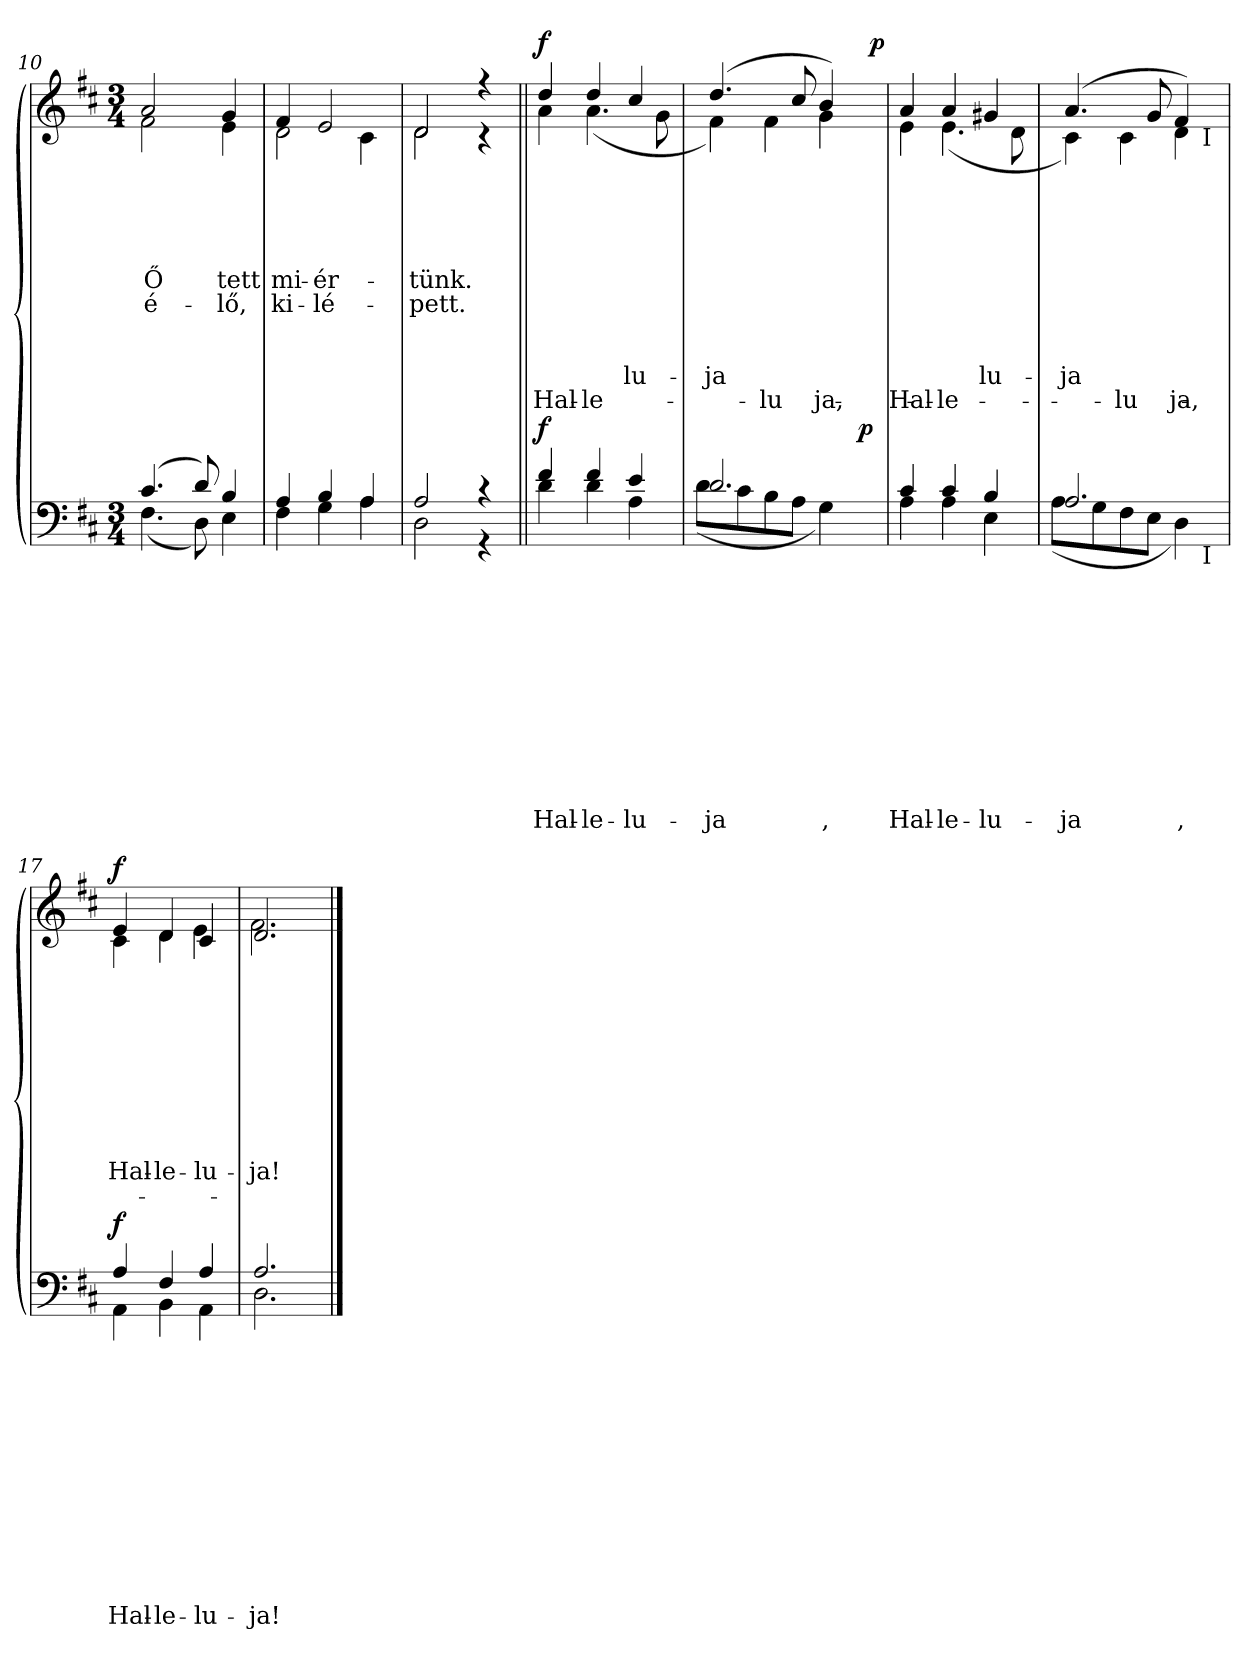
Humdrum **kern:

**kern	**text	**text	**text	**text	**text	**text	**text	**text	**text	**text	**text	**text	**dynam	**kern	**text	**text	**text	**text	**text	**text	**text	**text	**text	**text	**dynam
*part2	*part2	*part2	*part2	*part2	*part2	*part2	*part2	*part2	*part2	*part2	*part2	*part2	*part2	*part1	*part1	*part1	*part1	*part1	*part1	*part1	*part1	*part1	*part1	*part1	*part1
*staff2	*staff2	*staff2	*staff2	*staff2	*staff2	*staff2	*staff2	*staff2	*staff2	*staff2	*staff2	*staff2	*staff2	*staff1	*staff1	*staff1	*staff1	*staff1	*staff1	*staff1	*staff1	*staff1	*staff1	*staff1	*staff1
*clefF4	*	*	*	*	*	*	*	*	*	*	*	*	*	*clefG2	*	*	*	*	*	*	*	*	*	*	*
*k[f#c#]	*	*	*	*	*	*	*	*	*	*	*	*	*	*k[f#c#]	*	*	*	*	*	*	*	*	*	*	*
*b:	*	*	*	*	*	*	*	*	*	*	*	*	*	*b:	*	*	*	*	*	*	*	*	*	*	*
*M3/4	*	*	*	*	*	*	*	*	*	*	*	*	*	*M3/4	*	*	*	*	*	*	*	*	*	*	*
=10	=10	=10	=10	=10	=10	=10	=10	=10	=10	=10	=10	=10	=10	=10	=10	=10	=10	=10	=10	=10	=10	=10	=10	=10	=10
*^	*	*	*	*	*	*	*	*	*	*	*	*	*	*	*	*	*	*	*	*	*	*	*	*	*
!	!	!	!	!	!	!	!	!	!	!	!	!	!	!	!	!	!	!	!	!LO:LY:b	!LO:LY:b	!	!	!	!	!
*	*	*	*	*	*	*	*	*	*	*	*	*	*	*	*^	*	*	*	*	*	*	*	*	*	*	*
(>4.c#/	(<4.F#\	.	.	.	.	.	.	.	.	.	.	.	.	.	2a/	2f#\	.	.	.	.	Ő	é-	.	.	.	.	.
8d/)	8D\)	.	.	.	.	.	.	.	.	.	.	.	.	.	.	.	.	.	.	.	.	.	.	.	.	.	.
!	!	!	!	!	!	!	!	!	!	!	!	!	!	!	!	!	!	!	!	!	!LO:LY:b	!LO:LY:b	!	!	!	!	!
4B/	4E\	.	.	.	.	.	.	.	.	.	.	.	.	.	4g/	4e\	.	.	.	.	tett	-lő,	.	.	.	.	.
=11	=11	=11	=11	=11	=11	=11	=11	=11	=11	=11	=11	=11	=11	=11	=11	=11	=11	=11	=11	=11	=11	=11	=11	=11	=11	=11	=11
!	!	!	!	!	!	!	!	!	!	!	!	!	!	!	!	!	!	!	!	!	!LO:LY:b	!LO:LY:b	!	!	!	!	!
4A/	4F#\	.	.	.	.	.	.	.	.	.	.	.	.	.	4f#/	2d\	.	.	.	.	mi-	ki-	.	.	.	.	.
!	!	!	!	!	!	!	!	!	!	!	!	!	!	!	!	!	!	!	!	!	!LO:LY:b	!LO:LY:b	!	!	!	!	!
4B/	4G\	.	.	.	.	.	.	.	.	.	.	.	.	.	2e/	.	.	.	.	.	-ér-	-lé-	.	.	.	.	.
4A/	4A\	.	.	.	.	.	.	.	.	.	.	.	.	.	.	4c#\	.	.	.	.	.	.	.	.	.	.	.
=12	=12	=12	=12	=12	=12	=12	=12	=12	=12	=12	=12	=12	=12	=12	=12	=12	=12	=12	=12	=12	=12	=12	=12	=12	=12	=12	=12
!	!	!	!	!	!	!	!	!	!	!	!	!	!	!	!	!	!	!	!	!	!LO:LY:b	!LO:LY:b	!	!	!	!	!
2A/	2D\	.	.	.	.	.	.	.	.	.	.	.	.	.	2d/	2d\	.	.	.	.	-tünk.	-pett.	.	.	.	.	.
4r	4r	.	.	.	.	.	.	.	.	.	.	.	.	.	4r	4r	.	.	.	.	.	.	.	.	.	.	.
!!LO:LB:g=z	!!
=13||	=13||	=13||	=13||	=13||	=13||	=13||	=13||	=13||	=13||	=13||	=13||	=13||	=13||	=13||	=13||	=13||	=13||	=13||	=13||	=13||	=13||	=13||	=13||	=13||	=13||	=13||	=13||
!	!	!	!	!	!	!	!	!	!	!	!	!LO:LY:a	!	!	!	!	!	!	!	!	!	!	!	!	!	!	!
!	!	!	!	!	!	!	!	!	!	!	!	!	!	!	!	!	!	!	!	!	!	!	!	!	!LO:LY:a	!	!
!	!	!	!	!	!	!	!	!	!	!	!	!	!	!LO:DY:a	!	!	!	!	!	!	!	!	!	!	!	!LO:LY:b	!LO:DY:a
4f#/	4d\	.	.	.	.	.	.	.	.	.	.	Hal-	.	f	4dd/	4a\	.	.	.	.	.	.	.	.	.	Hal-	f
!	!	!	!	!	!	!	!	!	!	!	!	!LO:LY:a	!	!	!	!	!	!	!	!	!	!	!	!	!	!	!
!	!	!	!	!	!	!	!	!	!	!	!	!	!	!	!	!	!	!	!	!	!	!	!	!	!LO:LY:a	!	!
!	!	!	!	!	!	!	!	!	!	!	!	!	!	!	!	!	!	!	!	!	!	!	!	!	!	!LO:LY:b	!
4f#/	4d\	.	.	.	.	.	.	.	.	.	.	-le-	.	.	4dd/	(<4.a\	.	.	.	.	.	.	.	.	.	-le-	.
!	!	!	!	!	!	!	!	!	!	!	!	!LO:LY:a	!	!	!	!	!	!	!	!	!	!	!	!	!	!	!
!	!	!	!	!	!	!	!	!	!	!	!	!	!	!	!	!	!	!	!	!	!	!	!	!	!LO:LY:a	!	!
4e/	4A\	.	.	.	.	.	.	.	.	.	.	-lu-	.	.	4cc#/	.	.	.	.	.	.	.	.	.	-lu-	.	.
.	.	.	.	.	.	.	.	.	.	.	.	.	.	.	.	8g\	.	.	.	.	.	.	.	.	.	.	.
*v	*v	*	*	*	*	*	*	*	*	*	*	*	*	*	*	*	*	*	*	*	*	*	*	*	*	*	*
*	*	*	*	*	*	*	*	*	*	*	*	*	*	*v	*v	*	*	*	*	*	*	*	*	*	*	*
=14	=14	=14	=14	=14	=14	=14	=14	=14	=14	=14	=14	=14	=14	=14	=14	=14	=14	=14	=14	=14	=14	=14	=14	=14	=14
*	*	*	*	*	*	*	*	*	*	*	*	*	*	*^	*	*	*	*	*	*	*	*	*	*	*
!	!	!	!	!	!	!	!	!	!	!	!LO:LY:a	!	!	!	!	!	!	!	!	!	!	!	!	!	!	!
*^	*	*	*	*	*	*	*	*	*	*	*	*	*	*v	*v	*	*	*	*	*	*	*	*	*	*	*
*	*	*	*	*	*	*	*	*	*	*	*	*	*	*	*^	*	*	*	*	*	*	*	*	*	*	*
!	!	!	!	!	!	!	!	!	!	!	!	!	!	!	!	!	!	!	!	!	!	!	!	!	!LO:LY:a	!	!
*	*^	*	*	*	*	*	*	*	*	*	*	*	*	*	*	*^	*	*	*	*	*	*	*	*	*	*	*
2.d/	(<8d\L	2ryy	.	.	.	.	.	.	.	.	.	.	-ja	.	.	(4.dd/	4f#\)	2ryy	.	.	.	.	.	.	.	.	-ja	.	.
.	8c#\	.	.	.	.	.	.	.	.	.	.	.	.	.	.	.	.	.	.	.	.	.	.	.	.	.	.	.	.
!	!	!	!	!	!	!	!	!	!	!	!	!	!	!	!	!	!	!	!	!	!	!	!	!	!	!	!	!LO:LY:b	!
.	8B\	.	.	.	.	.	.	.	.	.	.	.	.	.	.	.	4f#\	.	.	.	.	.	.	.	.	.	.	-lu-	.
.	8A\J	.	.	.	.	.	.	.	.	.	.	.	.	.	.	8cc#/	.	.	.	.	.	.	.	.	.	.	.	.	.
!	!	!	!	!	!	!	!	!	!	!	!	!	!LO:LY:a	!	!	!	!	!	!	!	!	!	!	!	!	!	!	!	!
!	!	!	!	!	!	!	!	!	!	!	!	!	!	!	!	!	!	!	!	!	!	!	!	!	!	!	!LO:LY:a	!	!
!	!	!	!	!	!	!	!	!	!	!	!	!	!	!	!	!	!	!	!	!	!	!	!	!	!	!	!	!LO:LY:b	!
.	4G\)	8ryy	.	.	.	.	.	.	.	.	.	.	,	.	.	4b/)	4g\	8.ryy	.	.	.	.	.	.	.	.	.	-ja,	.
.	.	32ryy	.	.	.	.	.	.	.	.	.	.	.	.	.	.	.	.	.	.	.	.	.	.	.	.	.	.	.
!	!	!	!	!	!	!	!	!	!	!	!	!	!	!	!LO:DY:a	!	!	!	!	!	!	!	!	!	!	!	!	!	!
.	.	16.ryy	.	.	.	.	.	.	.	.	.	.	.	.	p	.	.	.	.	.	.	.	.	.	.	.	.	.	.
!	!	!	!	!	!	!	!	!	!	!	!	!	!	!	!	!	!	!	!	!	!	!	!	!	!	!	!	!	!LO:DY:a
.	.	.	.	.	.	.	.	.	.	.	.	.	.	.	.	.	.	16ryy	.	.	.	.	.	.	.	.	.	.	p
*v	*v	*v	*	*	*	*	*	*	*	*	*	*	*	*	*	*	*	*	*	*	*	*	*	*	*	*	*	*	*
*	*	*	*	*	*	*	*	*	*	*	*	*	*	*v	*v	*v	*	*	*	*	*	*	*	*	*	*	*
=15	=15	=15	=15	=15	=15	=15	=15	=15	=15	=15	=15	=15	=15	=15	=15	=15	=15	=15	=15	=15	=15	=15	=15	=15	=15
*^	*	*	*	*	*	*	*	*	*	*	*	*	*	*^	*	*	*	*	*	*	*	*	*	*	*
*	*^	*	*	*	*	*	*	*	*	*	*	*	*	*	*	*^	*	*	*	*	*	*	*	*	*	*	*
!	!	!	!	!	!	!	!	!	!	!	!	!	!LO:LY:a	!	!	!	!	!	!	!	!	!	!	!	!	!	!	!	!
*	*v	*v	*	*	*	*	*	*	*	*	*	*	*	*	*	*	*	*	*	*	*	*	*	*	*	*	*	*	*
*	*	*	*	*	*	*	*	*	*	*	*	*	*	*	*v	*v	*v	*	*	*	*	*	*	*	*	*	*	*
*	*^	*	*	*	*	*	*	*	*	*	*	*	*	*	*^	*	*	*	*	*	*	*	*	*	*	*
*	*	*	*	*	*	*	*	*	*	*	*	*	*	*	*	*	*^	*	*	*	*	*	*	*	*	*	*	*
!	!	!	!	!	!	!	!	!	!	!	!	!	!	!	!	!	!	!	!	!	!	!	!	!	!	!	!LO:LY:a	!	!
*	*v	*v	*	*	*	*	*	*	*	*	*	*	*	*	*	*	*	*	*	*	*	*	*	*	*	*	*	*	*
*	*	*	*	*	*	*	*	*	*	*	*	*	*	*	*	*v	*v	*	*	*	*	*	*	*	*	*	*	*
*	*^	*	*	*	*	*	*	*	*	*	*	*	*	*	*	*^	*	*	*	*	*	*	*	*	*	*	*
!	!	!	!	!	!	!	!	!	!	!	!	!	!	!	!	!	!	!	!	!	!	!	!	!	!	!	!	!LO:LY:b	!
*	*v	*v	*	*	*	*	*	*	*	*	*	*	*	*	*	*	*	*	*	*	*	*	*	*	*	*	*	*	*
*	*	*	*	*	*	*	*	*	*	*	*	*	*	*	*	*v	*v	*	*	*	*	*	*	*	*	*	*	*
4c#/	4A\	.	.	.	.	.	.	.	.	.	.	Hal-	.	.	4a/	4e\	.	.	.	.	.	.	.	.	.	Hal-	.
!	!	!	!	!	!	!	!	!	!	!	!	!LO:LY:a	!	!	!	!	!	!	!	!	!	!	!	!	!	!	!
!	!	!	!	!	!	!	!	!	!	!	!	!	!	!	!	!	!	!	!	!	!	!	!	!	!LO:LY:a	!	!
!	!	!	!	!	!	!	!	!	!	!	!	!	!	!	!	!	!	!	!	!	!	!	!	!	!	!LO:LY:b	!
4c#/	4A\	.	.	.	.	.	.	.	.	.	.	-le-	.	.	4a/	(<4.e\	.	.	.	.	.	.	.	.	.	-le-	.
!	!	!	!	!	!	!	!	!	!	!	!	!LO:LY:a	!	!	!	!	!	!	!	!	!	!	!	!	!	!	!
!	!	!	!	!	!	!	!	!	!	!	!	!	!	!	!	!	!	!	!	!	!	!	!	!	!LO:LY:a	!	!
4B/	4E\	.	.	.	.	.	.	.	.	.	.	-lu-	.	.	4g#X/	.	.	.	.	.	.	.	.	.	-lu-	.	.
.	.	.	.	.	.	.	.	.	.	.	.	.	.	.	.	8d\	.	.	.	.	.	.	.	.	.	.	.
*v	*v	*	*	*	*	*	*	*	*	*	*	*	*	*	*	*	*	*	*	*	*	*	*	*	*	*	*
*	*	*	*	*	*	*	*	*	*	*	*	*	*	*v	*v	*	*	*	*	*	*	*	*	*	*	*
=16	=16	=16	=16	=16	=16	=16	=16	=16	=16	=16	=16	=16	=16	=16	=16	=16	=16	=16	=16	=16	=16	=16	=16	=16	=16
*	*	*	*	*	*	*	*	*	*	*	*	*	*	*^	*	*	*	*	*	*	*	*	*	*	*
!	!	!	!	!	!	!	!	!	!	!	!LO:LY:a	!	!	!	!	!	!	!	!	!	!	!	!	!	!	!
*^	*	*	*	*	*	*	*	*	*	*	*	*	*	*v	*v	*	*	*	*	*	*	*	*	*	*	*
*	*	*	*	*	*	*	*	*	*	*	*	*	*	*	*^	*	*	*	*	*	*	*	*	*	*	*
!	!	!	!	!	!	!	!	!	!	!	!	!	!	!	!	!	!	!	!	!	!	!	!	!	!LO:LY:a	!	!
*	*^	*	*	*	*	*	*	*	*	*	*	*	*	*	*	*^	*	*	*	*	*	*	*	*	*	*	*
2.A/	(<8A\L	2ryy	.	.	.	.	.	.	.	.	.	.	-ja	.	.	(>4.a/	4c#\)	2ryy	.	.	.	.	.	.	.	.	-ja	.	.
.	8G\	.	.	.	.	.	.	.	.	.	.	.	.	.	.	.	.	.	.	.	.	.	.	.	.	.	.	.	.
!	!	!	!	!	!	!	!	!	!	!	!	!	!	!	!	!	!	!	!	!	!	!	!	!	!	!	!	!LO:LY:b	!
.	8F#\	.	.	.	.	.	.	.	.	.	.	.	.	.	.	.	4c#\	.	.	.	.	.	.	.	.	.	.	-lu-	.
.	8E\J	.	.	.	.	.	.	.	.	.	.	.	.	.	.	8g/	.	.	.	.	.	.	.	.	.	.	.	.	.
!	!	!	!	!	!	!	!	!	!	!	!	!	!LO:LY:a	!	!	!	!	!	!	!	!	!	!	!	!	!	!	!	!
!	!	!	!	!	!	!	!	!	!	!	!	!	!	!	!	!	!	!	!	!	!	!	!	!	!	!	!LO:LY:a	!	!
!	!	!	!	!	!	!	!	!	!	!	!	!	!	!	!	!	!	!	!	!	!	!	!	!	!	!	!	!LO:LY:b	!
.	4D\)	8ryy	.	.	.	.	.	.	.	.	.	.	,	.	.	4f#/)	4d\	8ryy	.	.	.	.	.	.	.	.	.	-ja,	.
!	!	!	!	!	!	!	!	!	!	!	!	!	!	!	!	!	!	!LO:TX:b:t=I	!	!	!	!	!	!	!	!	!	!	!
!	!	!LO:TX:b:t=I	!	!	!	!	!	!	!	!	!	!	!	!	!	!	!	!	!	!	!	!	!	!	!	!	!	!	!
.	.	8ryy	.	.	.	.	.	.	.	.	.	.	.	.	.	.	.	8ryy	.	.	.	.	.	.	.	.	.	.	.
*v	*v	*v	*	*	*	*	*	*	*	*	*	*	*	*	*	*	*	*	*	*	*	*	*	*	*	*	*	*	*
*	*	*	*	*	*	*	*	*	*	*	*	*	*	*v	*v	*v	*	*	*	*	*	*	*	*	*	*	*
=17	=17	=17	=17	=17	=17	=17	=17	=17	=17	=17	=17	=17	=17	=17	=17	=17	=17	=17	=17	=17	=17	=17	=17	=17	=17
*^	*	*	*	*	*	*	*	*	*	*	*	*	*	*^	*	*	*	*	*	*	*	*	*	*	*
*	*^	*	*	*	*	*	*	*	*	*	*	*	*	*	*	*^	*	*	*	*	*	*	*	*	*	*	*
!	!	!	!	!	!	!	!	!	!	!	!	!	!	!LO:LY:a	!	!	!	!	!	!	!	!	!	!	!	!	!	!	!
*	*v	*v	*	*	*	*	*	*	*	*	*	*	*	*	*	*	*	*	*	*	*	*	*	*	*	*	*	*	*
*	*	*	*	*	*	*	*	*	*	*	*	*	*	*	*v	*v	*v	*	*	*	*	*	*	*	*	*	*	*
*	*^	*	*	*	*	*	*	*	*	*	*	*	*	*	*^	*	*	*	*	*	*	*	*	*	*	*
*	*	*	*	*	*	*	*	*	*	*	*	*	*	*	*	*	*^	*	*	*	*	*	*	*	*	*	*	*
!	!	!	!	!	!	!	!	!	!	!	!	!	!	!	!LO:DY:a	!	!	!	!	!	!	!	!	!	!	!	!LO:LY:a	!	!LO:DY:a
*	*v	*v	*	*	*	*	*	*	*	*	*	*	*	*	*	*	*	*	*	*	*	*	*	*	*	*	*	*	*
*	*	*	*	*	*	*	*	*	*	*	*	*	*	*	*	*v	*v	*	*	*	*	*	*	*	*	*	*	*
4A/	4AA\	.	.	.	.	.	.	.	.	.	.	.	Hal-	f	4e/	4c#\	.	.	.	.	.	.	.	.	Hal-	.	f
!	!	!	!	!	!	!	!	!	!	!	!	!	!LO:LY:a	!	!	!	!	!	!	!	!	!	!	!	!	!	!
!	!	!	!	!	!	!	!	!	!	!	!	!	!	!	!	!	!	!	!	!	!	!	!	!	!LO:LY:a	!	!
4F#/	4BB\	.	.	.	.	.	.	.	.	.	.	.	-le-	.	4d/	4d\	.	.	.	.	.	.	.	.	-le-	.	.
!	!	!	!	!	!	!	!	!	!	!	!	!	!LO:LY:a	!	!	!	!	!	!	!	!	!	!	!	!	!	!
!	!	!	!	!	!	!	!	!	!	!	!	!	!	!	!	!	!	!	!	!	!	!	!	!	!LO:LY:a	!	!
4A/	4AA\	.	.	.	.	.	.	.	.	.	.	.	-lu-	.	4c#/	4e\	.	.	.	.	.	.	.	.	-lu-	.	.
=18	=18	=18	=18	=18	=18	=18	=18	=18	=18	=18	=18	=18	=18	=18	=18	=18	=18	=18	=18	=18	=18	=18	=18	=18	=18	=18	=18
!	!	!	!	!	!	!	!	!	!	!	!	!	!LO:LY:a	!	!	!	!	!	!	!	!	!	!	!	!	!	!
!	!	!	!	!	!	!	!	!	!	!	!	!	!	!	!	!	!	!	!	!	!	!	!	!	!LO:LY:a	!	!
2.A/	2.D\	.	.	.	.	.	.	.	.	.	.	.	-ja!	.	2.d/	2.f#\	.	.	.	.	.	.	.	.	-ja!	.	.
*v	*v	*	*	*	*	*	*	*	*	*	*	*	*	*	*	*	*	*	*	*	*	*	*	*	*	*	*
*	*	*	*	*	*	*	*	*	*	*	*	*	*	*v	*v	*	*	*	*	*	*	*	*	*	*	*
==	==	==	==	==	==	==	==	==	==	==	==	==	==	==	==	==	==	==	==	==	==	==	==	==	==
*-	*-	*-	*-	*-	*-	*-	*-	*-	*-	*-	*-	*-	*-	*-	*-	*-	*-	*-	*-	*-	*-	*-	*-	*-	*-
